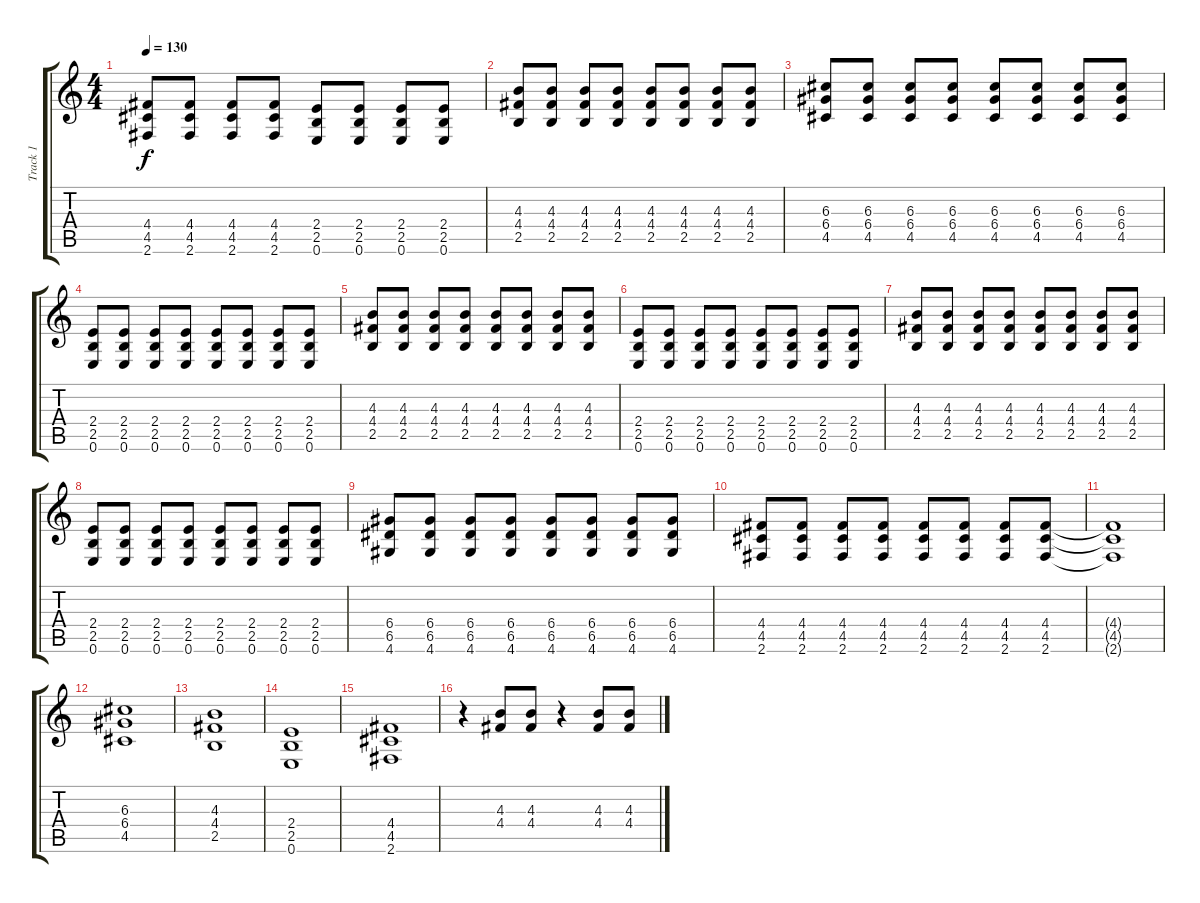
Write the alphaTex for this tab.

\track ("Track 1" "Track 1") {instrument overdrivenguitar}
\staff {score tabs}
\tuning (E4 B3 G3 D3 A2 E2) {hide}
\ts (4 4)
\tempo 130
\clef g2
\ks c
(4.4 4.5 2.6).8{dy f} (4.4 4.5 2.6).8 (4.4 4.5 2.6).8 (4.4 4.5 2.6).8 (2.4 2.5 0.6).8 (2.4 2.5 0.6).8 (2.4 2.5 0.6).8 (2.4 2.5 0.6).8 |
(4.3 4.4 2.5).8 (4.3 4.4 2.5).8 (4.3 4.4 2.5).8 (4.3 4.4 2.5).8 (4.3 4.4 2.5).8 (4.3 4.4 2.5).8 (4.3 4.4 2.5).8 (4.3 4.4 2.5).8 |
(6.3 6.4 4.5).8 (6.3 6.4 4.5).8 (6.3 6.4 4.5).8 (6.3 6.4 4.5).8 (6.3 6.4 4.5).8 (6.3 6.4 4.5).8 (6.3 6.4 4.5).8 (6.3 6.4 4.5).8 |
(2.4 2.5 0.6).8 (2.4 2.5 0.6).8 (2.4 2.5 0.6).8 (2.4 2.5 0.6).8 (2.4 2.5 0.6).8 (2.4 2.5 0.6).8 (2.4 2.5 0.6).8 (2.4 2.5 0.6).8 |
(4.3 4.4 2.5).8 (4.3 4.4 2.5).8 (4.3 4.4 2.5).8 (4.3 4.4 2.5).8 (4.3 4.4 2.5).8 (4.3 4.4 2.5).8 (4.3 4.4 2.5).8 (4.3 4.4 2.5).8 |
(2.4 2.5 0.6).8 (2.4 2.5 0.6).8 (2.4 2.5 0.6).8 (2.4 2.5 0.6).8 (2.4 2.5 0.6).8 (2.4 2.5 0.6).8 (2.4 2.5 0.6).8 (2.4 2.5 0.6).8 |
(4.3 4.4 2.5).8 (4.3 4.4 2.5).8 (4.3 4.4 2.5).8 (4.3 4.4 2.5).8 (4.3 4.4 2.5).8 (4.3 4.4 2.5).8 (4.3 4.4 2.5).8 (4.3 4.4 2.5).8 |
(2.4 2.5 0.6).8 (2.4 2.5 0.6).8 (2.4 2.5 0.6).8 (2.4 2.5 0.6).8 (2.4 2.5 0.6).8 (2.4 2.5 0.6).8 (2.4 2.5 0.6).8 (2.4 2.5 0.6).8 |
(6.4 6.5 4.6).8 (6.4 6.5 4.6).8 (6.4 6.5 4.6).8 (6.4 6.5 4.6).8 (6.4 6.5 4.6).8 (6.4 6.5 4.6).8 (6.4 6.5 4.6).8 (6.4 6.5 4.6).8 |
(4.4 4.5 2.6).8 (4.4 4.5 2.6).8 (4.4 4.5 2.6).8 (4.4 4.5 2.6).8 (4.4 4.5 2.6).8 (4.4 4.5 2.6).8 (4.4 4.5 2.6).8 (4.4 4.5 2.6).8 |
(4.4{t} 4.5{t} 2.6{t}).1 |
(6.3 6.4 4.5).1 |
(4.3 4.4 2.5).1 |
(2.4 2.5 0.6).1 |
(4.4 4.5 2.6).1 |
r.4 (4.3 4.4).8 (4.3 4.4).8 r.4 (4.3 4.4).8 (4.3 4.4).8
